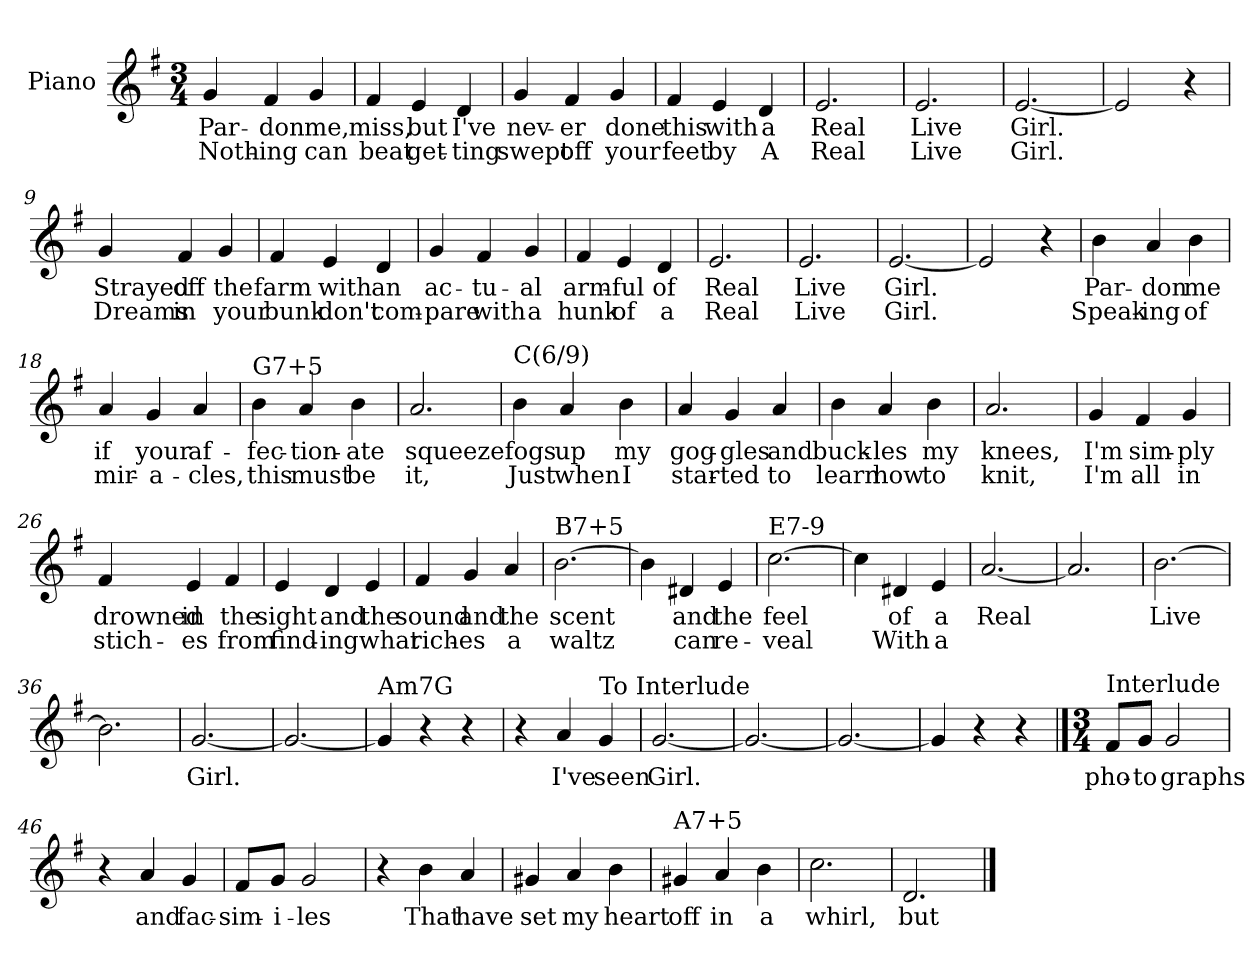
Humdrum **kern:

**kern	**text	**text
*part1	*part1	*part1
*staff1	*staff1	*staff1
*I"Piano	*	*
*I'Pno	*	*
*clefG2	*	*
*k[f#]	*	*
*G:	*	*
*M3/4	*	*
=1	=1	=1
4g/	Par-	Noth-
4f#/	-don	-ing
4g/	me,	can
=2	=2	=2
4f#/	miss,	beat
4e/	but	get-
4d/	I've	-ting
=3	=3	=3
4g/	nev-	swept
4f#/	-er	off
4g/	done	your
=4	=4	=4
4f#/	this	feet
4e/	with	by
4d/	a	A
!!LO:LB:g=z
=5	=5	=5
2.e/	Real	Real
=6	=6	=6
2.e/	Live	Live
=7	=7	=7
[2.e/	Girl.	Girl.
=8	=8	=8
2e/]	.	.
4r	.	.
=9	=9	=9
4g/	Strayed	Dreams
4f#/	off	in
4g/	the	your
=10	=10	=10
4f#/	farm	bunk
4e/	with	don't
4d/	an	com-
!!LO:LB:g=z
=11	=11	=11
4g/	ac-	-pare
4f#/	-tu-	with
4g/	-al	a
=12	=12	=12
4f#/	arm-	hunk
4e/	-ful	of
4d/	of	a
=13	=13	=13
2.e/	Real	Real
=14	=14	=14
2.e/	Live	Live
=15	=15	=15
[2.e/	Girl.	Girl.
=16	=16	=16
2e/]	.	.
4r	.	.
!!LO:LB:g=z
=17	=17	=17
4b\	Par-	Speak-
4a/	-don	-ing
4b\	me	of
=18	=18	=18
4a/	if	mir-
4g/	your	-a-
4a/	af-	-cles,
=19	=19	=19
!LO:TX:a:t=G7+5	!	!
4b\	-fec-	this
4a/	-tion-	must
4b\	-ate	be
=20	=20	=20
2.a/	squeeze	it,
=21	=21	=21
!LO:TX:a:t=C(6/9)	!	!
4b\	fogs	Just
4a/	up	when
4b\	my	I
=22	=22	=22
4a/	gog-	star-
4g/	-gles	-ted
4a/	and	to
!!LO:LB:g=z
=23	=23	=23
4b\	buck-	learn
4a/	-les	how
4b\	my	to
=24	=24	=24
2.a/	knees,	knit,
=25	=25	=25
4g/	I'm	I'm
4f#/	sim-	all
4g/	-ply	in
=26	=26	=26
4f#/	drowned	stich-
4e/	in	-es
4f#/	the	from
=27	=27	=27
4e/	sight	find-
4d/	and	-ing
4e/	the	what
=28	=28	=28
4f#/	sound	rich-
4g/	and	-es
4a/	the	a
!!LO:LB:g=z
=29	=29	=29
!LO:TX:a:t=B7+5	!	!
[2.b\	scent	waltz
=30	=30	=30
4b\]	.	.
4d#X/	and	can
4e/	the	re-
=31	=31	=31
!LO:TX:a:t=E7-9	!	!
[2.cc\	feel	-veal
=32	=32	=32
4cc\]	.	.
4d#X/	of	With
4e/	a	a
=33	=33	=33
[2.a/	Real	.
=34	=34	=34
2.a/]	.	.
!!LO:LB:g=z
=35	=35	=35
[2.b\	Live	.
=36	=36	=36
2.b\]	.	.
=37	=37	=37
[2.g/	Girl.	.
=38	=38	=38
2.g/_	.	.
=39	=39	=39
!LO:TX:a:t=Am7G	!	!
4g/]	.	.
4r	.	.
4r	.	.
=40	=40	=40
4r	.	.
4a/	I've	.
!LO:TX:a:t=To Interlude	!	!
4g/	seen	.
!!LO:LB:g=z
=41	=41	=41
[2.g/	Girl.	.
=42	=42	=42
2.g/_	.	.
=43	=43	=43
2.g/_	.	.
=44	=44	=44
4g/]	.	.
4r	.	.
4r	.	.
==45	==45	==45
*M3/4	*	*
!LO:TX:a:t=Interlude	!	!
8f#/L	pho-	.
8g/J	-to	.
2g/	graphs	.
=46	=46	=46
4r	.	.
4a/	and	.
4g/	fac-	.
!!LO:LB:g=z
=47	=47	=47
8f#/L	-sim-	.
8g/J	-i-	.
2g/	-les	.
=48	=48	=48
4r	.	.
4b\	That	.
4a/	have	.
=49	=49	=49
4g#X/	set	.
4a/	my	.
4b\	heart	.
=50	=50	=50
!LO:TX:a:t=A7+5	!	!
4g#X/	off	.
4a/	in	.
4b\	a	.
=51	=51	=51
2.cc\	whirl,	.
=52	=52	=52
2.d/	but	.
==	==	==
*-	*-	*-
